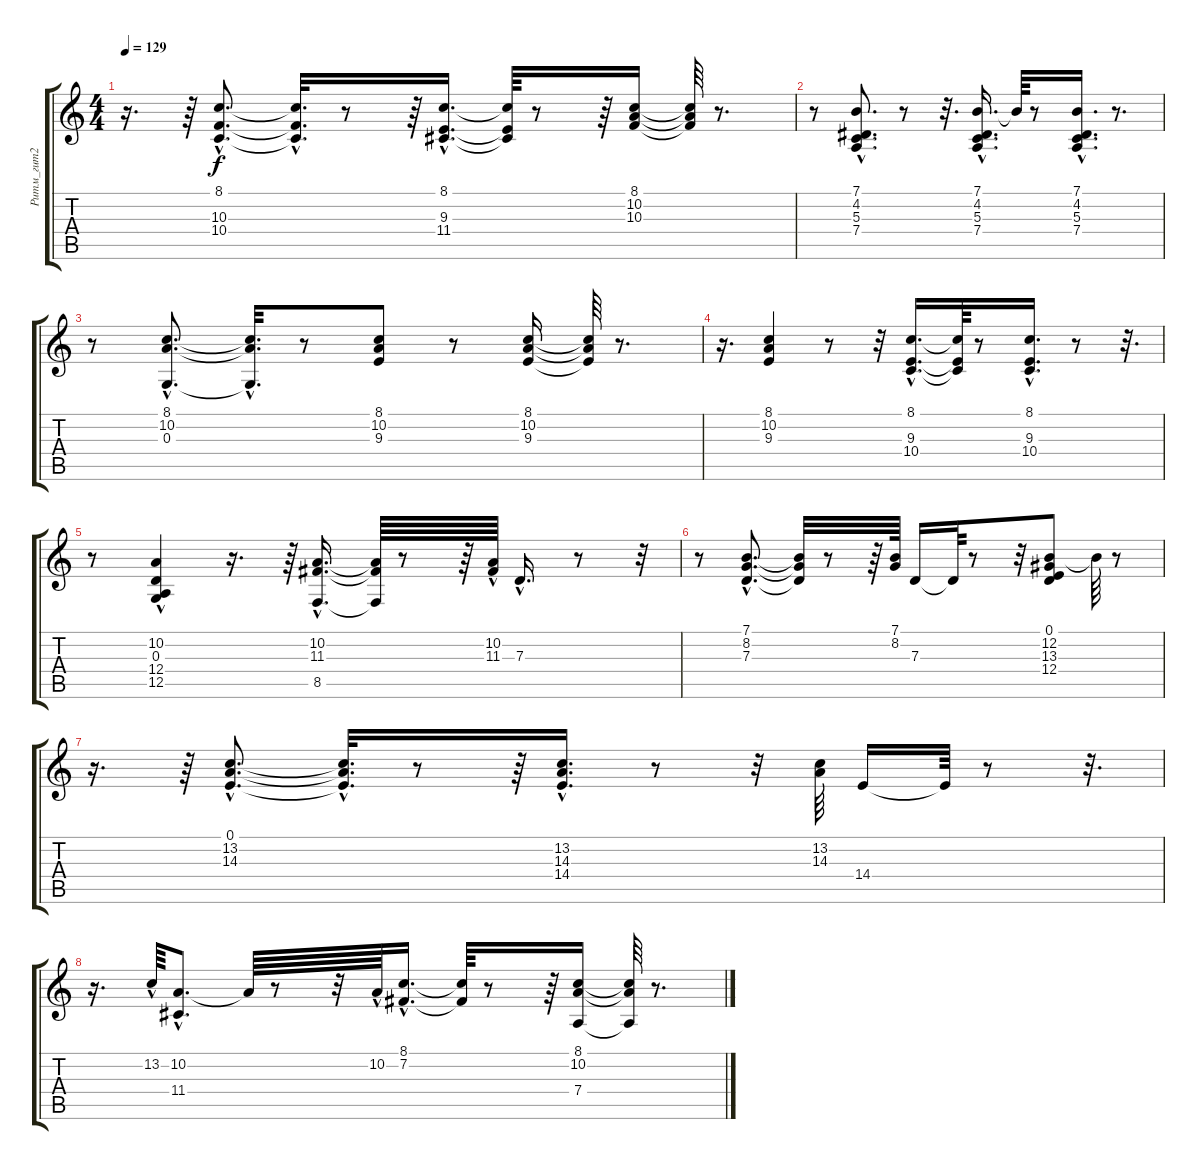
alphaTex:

\track ("Ритм_гит2" "Ритм_гит2") {instrument lead5charang}
\staff {score tabs}
\tuning (E4 B3 G3 D3 A2 E2) {hide}
\ts (4 4)
\tempo 129
\clef g2
\ks c
r.16{d dy f} r.64 (8.1{hac} 10.3{hac} 10.4{hac}).8{d} (8.1{hac t} 10.3{hac t} 10.4{hac t}).32{d} r.8 r.64 (8.1{hac} 9.3{hac} 11.4{hac}).16{d} (8.1{t} 9.3{t} 11.4{t}).64 r.8 r.64 (8.1 10.2 10.3).16 (8.1{t} 10.2{t} 10.3{t}).64 r.8{d} |
r.8 (7.1{hac} 4.2 5.3{hac} 7.4{hac}).8{d} r.8 r.32{d} (7.1{hac} 4.2{hac} 5.3{hac} 7.4{hac}).16{d} 7.1{t}.64 r.8 (7.1 4.2{hac} 5.3 7.4{hac}).16{d} r.8{d} |
r.8 (8.1{hac} 10.2{hac} 0.3{hac}).8{d} (8.1{hac t} 10.2{hac t} 0.3{hac t}).32{d} r.8 (8.1 10.2 9.3).8 r.8 (8.1 10.2 9.3).16 (8.1{t} 10.2{t} 9.3{t}).64 r.8{d} |
r.16{d} (8.1 10.2 9.3).4 r.8 r.32 (8.1{hac} 9.3{hac} 10.4{hac}).16{d} (8.1{t} 9.3{t} 10.4{t}).64 r.8 (8.1{hac} 9.3{hac} 10.4{hac}).16{d} r.8 r.32{d} |
r.8 (10.2 0.3{hac} 12.4 12.5{hac}).4 r.16{d} r.64 (10.2{hac} 11.3{hac} 8.5{hac}).16{d} (10.2{t} 11.3{t} 8.5{t}).64 r.8 r.64 (10.2{hac} 11.3{hac}).64 7.3{hac}.16{d} r.8 r.32 |
r.8 (7.1{hac} 8.2{hac} 7.3{hac}).8{d} (7.1{t} 8.2{t} 7.3{t}).32 r.8 r.64 (7.1 8.2).64 7.3.16 7.3{t}.64 r.8 r.32 (0.1 12.2 13.3 12.4).8 12.2{t}.64 r.8 |
r.16{d} r.64 (0.1{hac} 13.2{hac} 14.3{hac}).8{d} (0.1{hac t} 13.2{hac t} 14.3{hac t}).32{d} r.8 r.64 (13.2{hac} 14.3{hac} 14.4{hac}).16{d} r.8 r.32 (13.2 14.3).64 14.4.16 14.4{t}.64 r.8 r.32{d} |
r.16{d} 13.2{hac}.64 (10.2{hac} 11.4{hac}).8{d} 10.2{t}.64 r.8 r.32 10.2{hac}.64 (8.1{hac} 7.2{hac}).16{d} (8.1{t} 7.2{t}).64 r.8 r.64 (8.1 10.2 7.4).16 (8.1{t} 10.2{t} 7.4{t}).64 r.8{d}
